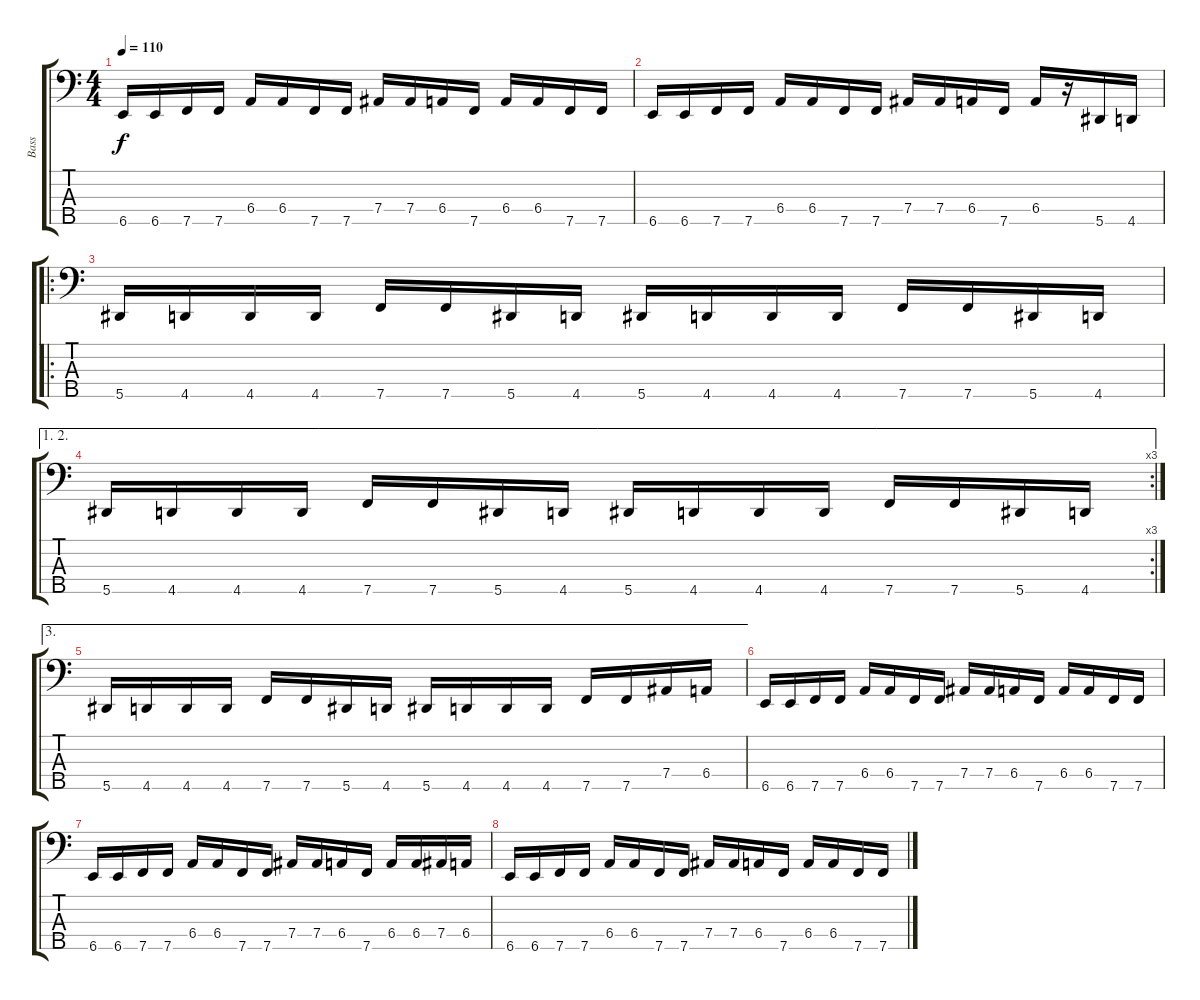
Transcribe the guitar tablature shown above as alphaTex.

\track ("Bass" "Bass") {instrument electricbasspick}
\staff {score tabs}
\tuning (Gb2 Db2 Ab1 Eb1 Bb0) {hide}
\ts (4 4)
\tempo 110
\clef f4
\ks c
6.5.16{dy f} 6.5.16 7.5.16 7.5.16 6.4.16 6.4.16 7.5.16 7.5.16 7.4.16 7.4.16 6.4.16 7.5.16 6.4.16 6.4.16 7.5.16 7.5.16 |
6.5.16 6.5.16 7.5.16 7.5.16 6.4.16 6.4.16 7.5.16 7.5.16 7.4.16 7.4.16 6.4.16 7.5.16 6.4.16 r.16 5.5.16 4.5.16 |
\ro
5.5.16 4.5.16 4.5.16 4.5.16 7.5.16 7.5.16 5.5.16 4.5.16 5.5.16 4.5.16 4.5.16 4.5.16 7.5.16 7.5.16 5.5.16 4.5.16 |
\ae (1 2)
\rc 3
5.5.16 4.5.16 4.5.16 4.5.16 7.5.16 7.5.16 5.5.16 4.5.16 5.5.16 4.5.16 4.5.16 4.5.16 7.5.16 7.5.16 5.5.16 4.5.16 |
\ae 3
5.5.16 4.5.16 4.5.16 4.5.16 7.5.16 7.5.16 5.5.16 4.5.16 5.5.16 4.5.16 4.5.16 4.5.16 7.5.16 7.5.16 7.4.16 6.4.16 |
6.5.16 6.5.16 7.5.16 7.5.16 6.4.16 6.4.16 7.5.16 7.5.16 7.4.16 7.4.16 6.4.16 7.5.16 6.4.16 6.4.16 7.5.16 7.5.16 |
6.5.16 6.5.16 7.5.16 7.5.16 6.4.16 6.4.16 7.5.16 7.5.16 7.4.16 7.4.16 6.4.16 7.5.16 6.4.16 6.4.16 7.4.16 6.4.16 |
6.5.16 6.5.16 7.5.16 7.5.16 6.4.16 6.4.16 7.5.16 7.5.16 7.4.16 7.4.16 6.4.16 7.5.16 6.4.16 6.4.16 7.5.16 7.5.16
